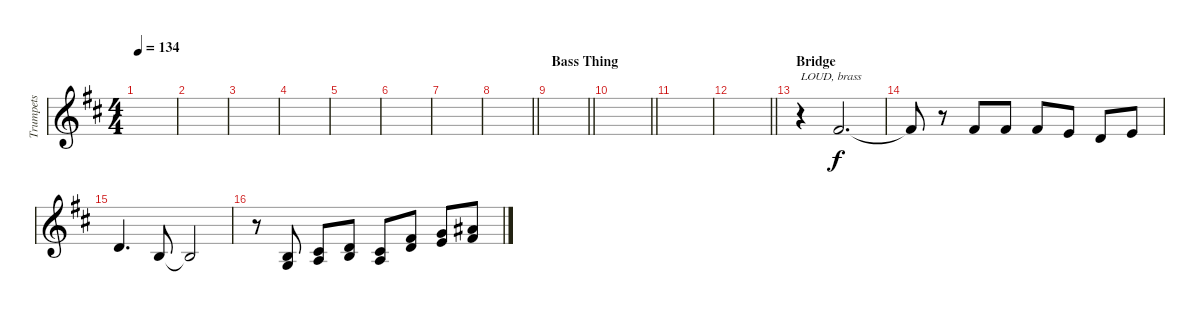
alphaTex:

\track ("Trumpets" "Trumpets") {instrument trumpet}
\staff {score}
\tuning (E4 B3 G3 D3 A2 E2) {hide}
\ts (4 4)
\tempo 134
\clef g2
\ks bminor
|
|
|
|
|
|
|
\barLineRight lightlight
|
\section ("" "Bass Thing")
\barLineRight lightlight
|
\barLineRight lightlight
|
|
\barLineRight lightlight
|
\section ("" "Bridge")
r.4{txt "LOUD, brass" volume 16} 2.1.2{d} |
2.1{t}.8 r.8 2.1.8 2.1.8 2.1.8 0.1.8 3.2.8 0.1.8 |
3.2.4{d} 0.2.8 0.2{t}.2 |
r.8 (0.2 0.3).8 (2.2 2.3).8 (3.2 4.3).8 (2.2 2.3).8 (2.1 3.2).8 (3.1 5.2).8 (6.1 7.2).8
